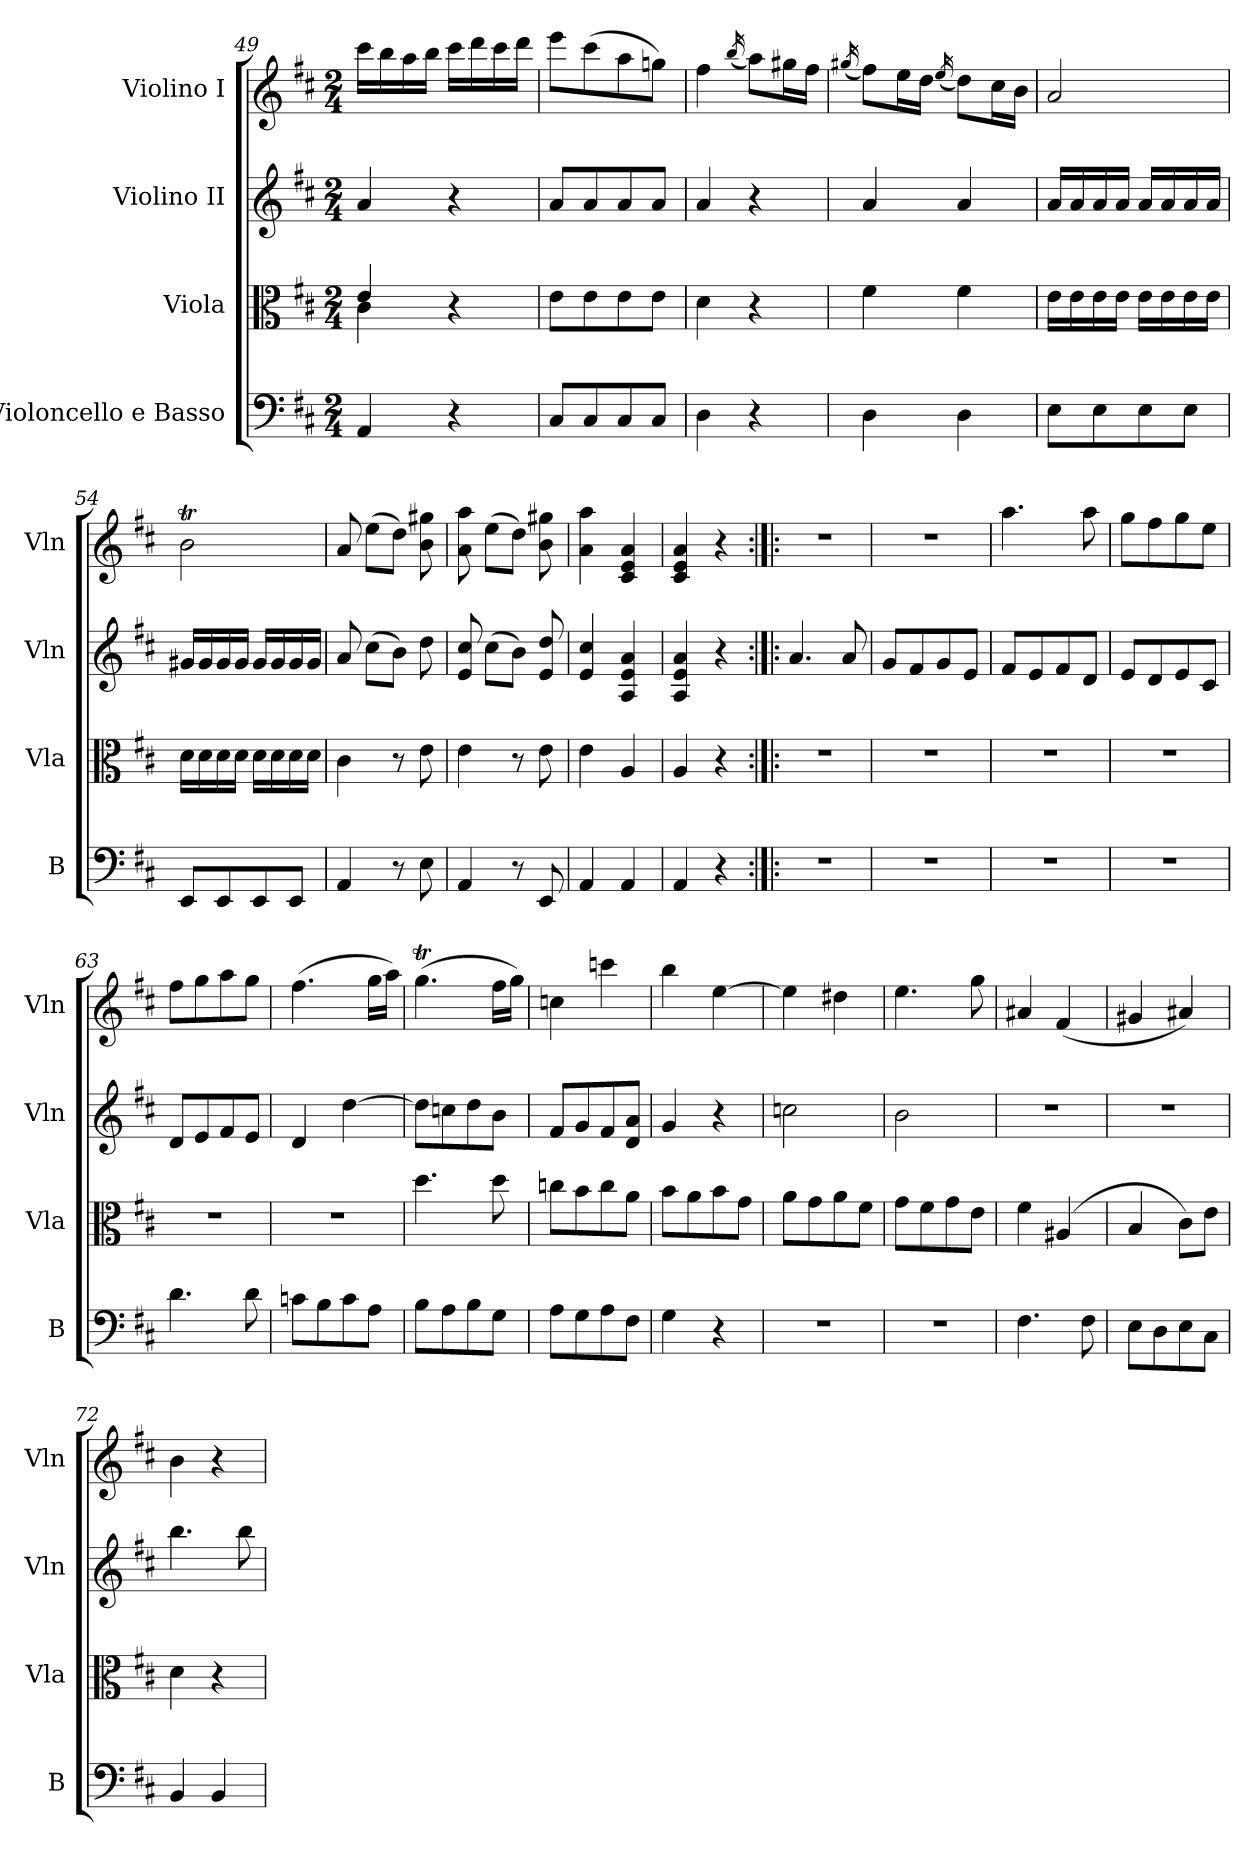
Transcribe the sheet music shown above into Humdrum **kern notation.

**kern	**kern	**kern	**kern
*part4	*part3	*part2	*part1
*staff4	*staff3	*staff2	*staff1
*I"Violoncello e Basso	*I"Viola	*I"Violino II	*I"Violino I
*I'B	*I'Vla	*I'Vln	*I'Vln
*clefF4	*clefC3	*clefG2	*clefG2
*k[f#c#]	*k[f#c#]	*k[f#c#]	*k[f#c#]
*D:	*D:	*D:	*D:
*M2/4	*M2/4	*M2/4	*M2/4
=49	=49	=49	=49
*	*^	*	*
4AA	4e	4c#	4a	16ccc#LL
.	.	.	.	16bb
.	.	.	.	16aa
.	.	.	.	16bbJJ
4r	4r	4ryy	4r	16ccc#LL
.	.	.	.	16ddd
.	.	.	.	16ccc#
.	.	.	.	16dddJJ
*	*v	*v	*	*
=50	=50	=50	=50
8C#L	8eL	8aL	8eeeL
8C#	8e	8a	(8ccc#
8C#	8e	8a	8aa
8C#J	8eJ	8aJ	8ggnJ)
=51	=51	=51	=51
4D	4d	4a	4ff#
.	.	.	(<16qbb/
4r	4r	4r	8aaL)
.	.	.	16gg#XL
.	.	.	16ff#JJ
!!LO:LB:g=z
=52	=52	=52	=52
.	.	.	(<16qgg#X/
4D	4f#	4a	8ff#L)
.	.	.	16eeL
.	.	.	16ddJJ
.	.	.	(<16qee/
4D	4f#	4a	8ddL)
.	.	.	16cc#L
.	.	.	16bJJ
=53	=53	=53	=53
8EL	16eLL	16aLL	2a
.	16e	16a	.
8E	16e	16a	.
.	16eJJ	16aJJ	.
8E	16eLL	16aLL	.
.	16e	16a	.
8EJ	16e	16a	.
.	16eJJ	16aJJ	.
=54	=54	=54	=54
8EEL	16dLL	16g#XLL	2bT
.	16d	16g#	.
8EE	16d	16g#	.
.	16dJJ	16g#JJ	.
8EE	16dLL	16g#LL	.
.	16d	16g#	.
8EEJ	16d	16g#	.
.	16dJJ	16g#JJ	.
=55	=55	=55	=55
4AA	4c#	8a	8a
.	.	(8cc#L	(8eeL
8r	8r	8bJ)	8ddJ)
8E	8e	8dd	8gg#X 8b
=56	=56	=56	=56
4AA	4e	8cc# 8e	8aa 8a
.	.	(8cc#L	(8eeL
8r	8r	8bJ)	8ddJ)
8EE	8e	8dd 8e	8gg#X 8b
=57	=57	=57	=57
4AA	4e	4cc# 4e	4aa 4a
4AA	4A	4a 4e 4A	4a 4e 4c#
=58	=58	=58	=58
4AA	4A	4a 4e 4A	4a 4e 4c#
4r	4r	4r	4r
=59:|!|:	=59:|!|:	=59:|!|:	=59:|!|:
2r	2r	4.a	2r
.	.	8a	.
=60	=60	=60	=60
2r	2r	8gL	2r
.	.	8f#	.
.	.	8g	.
.	.	8eJ	.
=61	=61	=61	=61
2r	2r	8f#L	4.aa
.	.	8e	.
.	.	8f#	.
.	.	8dJ	8aa
=62	=62	=62	=62
2r	2r	8eL	8ggL
.	.	8d	8ff#
.	.	8e	8gg
.	.	8c#J	8eeJ
=63	=63	=63	=63
4.d	2r	8dL	8ff#L
.	.	8e	8gg
.	.	8f#	8aa
8d	.	8eJ	8ggJ
=64	=64	=64	=64
8cnL	2r	4d	(4.ff#
8B	.	.	.
8c	.	[4dd	.
8AJ	.	.	16ggLL
.	.	.	16aaJJ)
=65	=65	=65	=65
8BL	4.dd	8ddL]	(4.ggT
8A	.	8ccn	.
8B	.	8dd	.
8GJ	8dd	8bJ	16ff#LL
.	.	.	16ggJJ)
!!LO:LB:g=z
=66	=66	=66	=66
8AL	8ccnL	8f#L	4ccn
8G	8b	8g	.
8A	8cc	8f#	4cccn
8F#J	8aJ	8a 8dJ	.
=67	=67	=67	=67
4G	8bL	4g	4bb
.	8a	.	.
4r	8b	4r	[4ee
.	8gJ	.	.
=68	=68	=68	=68
2r	8aL	2ccn	4ee]
.	8g	.	.
.	8a	.	4dd#X
.	8f#J	.	.
=69	=69	=69	=69
2r	8gL	2b	4.ee
.	8f#	.	.
.	8g	.	.
.	8eJ	.	8gg
=70	=70	=70	=70
4.F#	4f#	2r	4a#X
.	(4A#X	.	(4f#
8F#	.	.	.
=71	=71	=71	=71
8EL	4B	2r	4g#X
8D	.	.	.
8E	8c#L)	.	4a#X)
8C#J	8eJ	.	.
=72	=72	=72	=72
4BB	4d	4.bb	4b
4BB	4r	.	4r
.	.	8bb	.
=	=	=	=
*-	*-	*-	*-
